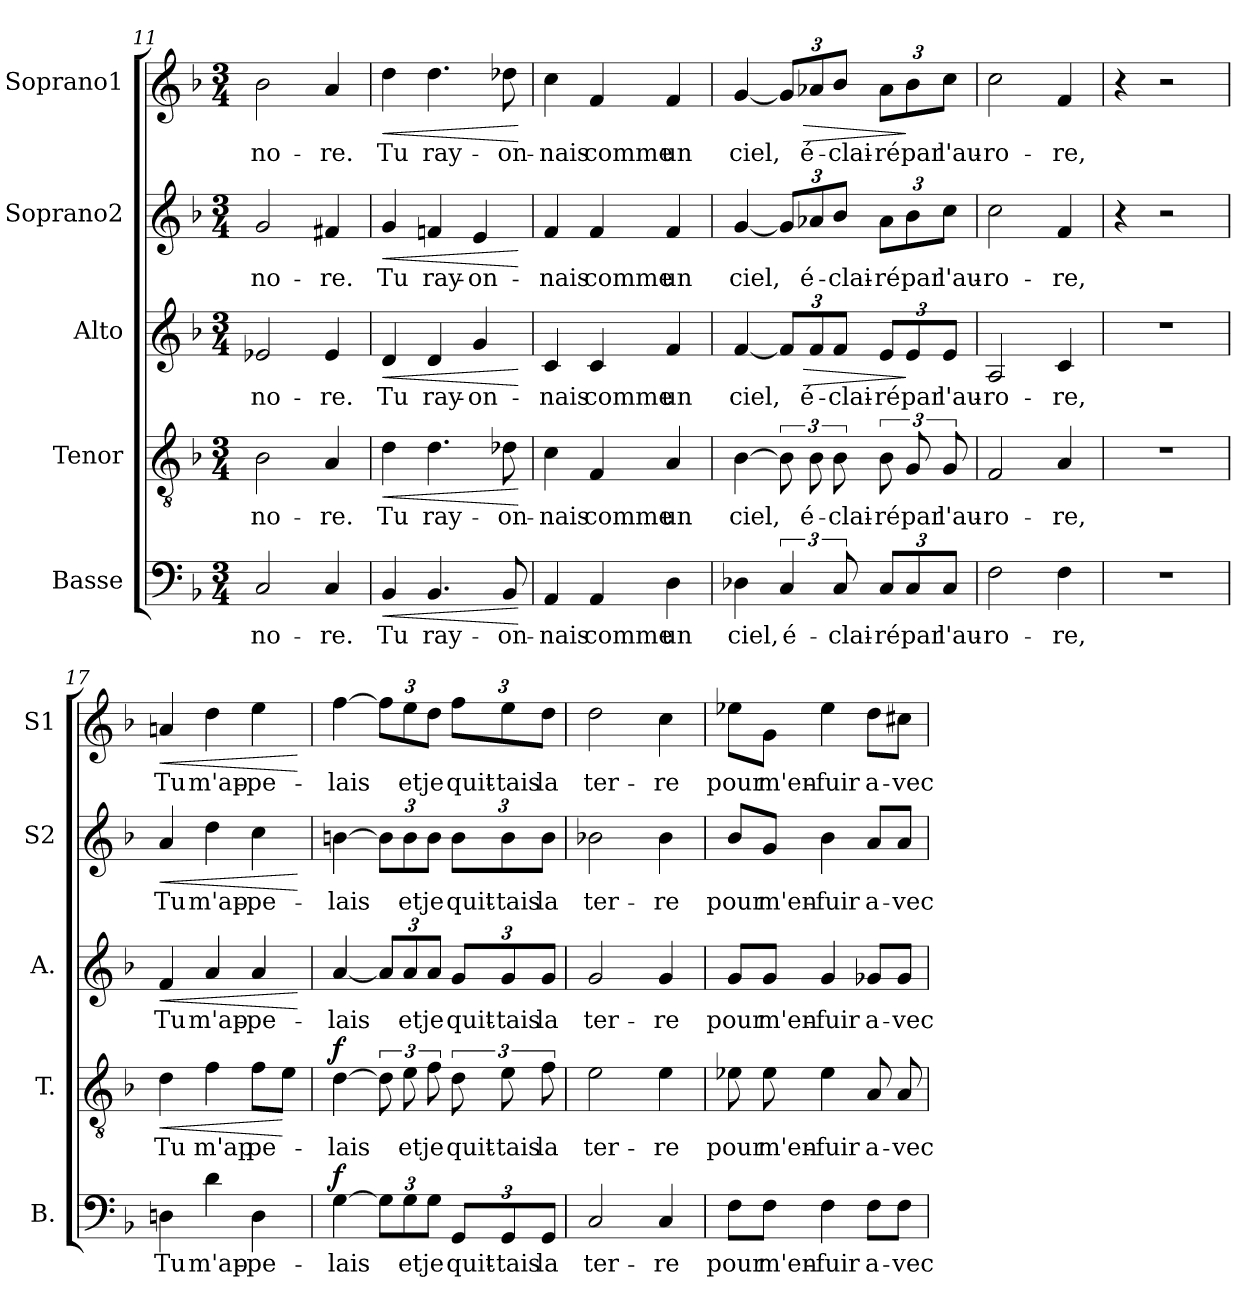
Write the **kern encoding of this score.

**kern	**text	**dynam	**kern	**text	**dynam	**kern	**text	**dynam	**kern	**text	**dynam	**kern	**text	**dynam
*part5	*part5	*part5	*part4	*part4	*part4	*part3	*part3	*part3	*part2	*part2	*part2	*part1	*part1	*part1
*staff5	*staff5	*staff5	*staff4	*staff4	*staff4	*staff3	*staff3	*staff3	*staff2	*staff2	*staff2	*staff1	*staff1	*staff1
*I"Basse	*	*	*I"Tenor	*	*	*I"Alto	*	*	*I"Soprano2	*	*	*I"Soprano1	*	*
*I'B.	*	*	*I'T.	*	*	*I'A.	*	*	*I'S2	*	*	*I'S1	*	*
*clefF4	*	*	*clefGv2	*	*	*clefG2	*	*	*clefG2	*	*	*clefG2	*	*
*k[b-]	*	*	*k[b-]	*	*	*k[b-]	*	*	*k[b-]	*	*	*k[b-]	*	*
*M3/4	*	*	*M3/4	*	*	*M3/4	*	*	*M3/4	*	*	*M3/4	*	*
=11	=11	=11	=11	=11	=11	=11	=11	=11	=11	=11	=11	=11	=11	=11
!	!LO:LY:b	!	!	!LO:LY:b	!	!	!LO:LY:b	!	!	!LO:LY:b	!	!	!LO:LY:b	!
2C/	-no-	.	2B-\	-no-	.	2e-X/	-no-	.	2g/	-no-	.	2b-\	-no-	.
!	!LO:LY:b	!	!	!LO:LY:b	!	!	!LO:LY:b	!	!	!LO:LY:b	!	!	!LO:LY:b	!
4C/	-re.	.	4A/	-re.	.	4e-/	-re.	.	4f#X/	-re.	.	4a/	-re.	.
=12	=12	=12	=12	=12	=12	=12	=12	=12	=12	=12	=12	=12	=12	=12
!	!LO:LY:b	!LO:HP:b	!	!LO:LY:b	!LO:HP:b	!	!LO:LY:b	!LO:HP:b	!	!LO:LY:b	!LO:HP:b	!	!LO:LY:b	!LO:HP:b
4BB-/	Tu	<	4d\	Tu	<	4d/	Tu	<	4g/	Tu	<	4dd\	Tu	<
!	!LO:LY:b	!	!	!LO:LY:b	!	!	!LO:LY:b	!	!	!LO:LY:b	!	!	!LO:LY:b	!
4.BB-/	ray-	.	4.d\	ray-	.	4d/	ray-	.	4fn/	ray-	.	4.dd\	ray-	.
!	!	!	!	!	!	!	!LO:LY:b	!	!	!LO:LY:b	!	!	!	!
.	.	.	.	.	.	4g/	-on-	.	4e/	-on-	.	.	.	.
!	!LO:LY:b	!	!	!LO:LY:b	!	!	!	!	!	!	!	!	!LO:LY:b	!
8BB-/	-on-	.	8d-X\	-on-	.	.	.	.	.	.	.	8dd-X\	-on-	.
.	.	[	.	.	[	.	.	[	.	.	[	.	.	[
=13	=13	=13	=13	=13	=13	=13	=13	=13	=13	=13	=13	=13	=13	=13
!	!LO:LY:b	!	!	!LO:LY:b	!	!	!LO:LY:b	!	!	!LO:LY:b	!	!	!LO:LY:b	!
4AA/	-nais	.	4c\	-nais	.	4c/	-nais	.	4f/	-nais	.	4cc\	-nais	.
!	!LO:LY:b	!	!	!LO:LY:b	!	!	!LO:LY:b	!	!	!LO:LY:b	!	!	!LO:LY:b	!
4AA/	comme	.	4F/	comme	.	4c/	comme	.	4f/	comme	.	4f/	comme	.
!	!LO:LY:b	!	!	!LO:LY:b	!	!	!LO:LY:b	!	!	!LO:LY:b	!	!	!LO:LY:b	!
4D\	un	.	4A/	un	.	4f/	un	.	4f/	un	.	4f/	un	.
=14	=14	=14	=14	=14	=14	=14	=14	=14	=14	=14	=14	=14	=14	=14
!	!LO:LY:b	!	!	!LO:LY:b	!	!	!LO:LY:b	!	!	!LO:LY:b	!	!	!LO:LY:b	!
4D-X\	-ciel,	.	[4B-\	-ciel,	.	[4f/	-ciel,	.	[4g/	-ciel,	.	[4g/	-ciel,	.
!	!LO:LY:b	!	!	!	!	!	!	!	!	!	!	!	!	!
6C/	é-	.	12B-\]	.	.	12f/L]	.	.	12g/L]	.	.	12g/L]	.	.
!	!	!	!	!LO:LY:b	!	!	!LO:LY:b	!LO:HP:b	!	!LO:LY:b	!	!	!LO:LY:b	!LO:HP:b
.	.	.	12B-\	é-	.	12f/	é-	>	12a-X/	é-	.	12a-X/	é-	>
!	!LO:LY:b	!	!	!LO:LY:b	!	!	!LO:LY:b	!	!	!LO:LY:b	!	!	!LO:LY:b	!
12C/	-clai-	.	12B-\	-clai-	.	12f/J	-clai-	.	12b-/J	-clai-	.	12b-/J	-clai-	.
!	!LO:LY:b	!	!	!LO:LY:b	!	!	!LO:LY:b	!	!	!LO:LY:b	!	!	!LO:LY:b	!
12C/L	-ré	.	12B-\	-ré	.	12e/L	-ré	.	12a-\L	-ré	.	12a-\L	-ré	.
!	!LO:LY:b	!	!	!LO:LY:b	!	!	!LO:LY:b	!	!	!LO:LY:b	!	!	!LO:LY:b	!
12C/	par	.	12G/	par	.	12e/	par	]	12b-\	par	.	12b-\	par	]
!	!LO:LY:b	!	!	!LO:LY:b	!	!	!LO:LY:b	!	!	!LO:LY:b	!	!	!LO:LY:b	!
12C/J	l'au-	.	12G/	l'au-	.	12e/J	l'au-	.	12cc\J	l'au-	.	12cc\J	l'au-	.
=15	=15	=15	=15	=15	=15	=15	=15	=15	=15	=15	=15	=15	=15	=15
!	!LO:LY:b	!	!	!LO:LY:b	!	!	!LO:LY:b	!	!	!LO:LY:b	!	!	!LO:LY:b	!
2F\	-ro-	.	2F/	-ro-	.	2A/	-ro-	.	2cc\	-ro-	.	2cc\	-ro-	.
!	!LO:LY:b	!	!	!LO:LY:b	!	!	!LO:LY:b	!	!	!LO:LY:b	!	!	!LO:LY:b	!
4F\	-re,	.	4A/	-re,	.	4c/	-re,	.	4f/	-re,	.	4f/	-re,	.
=16	=16	=16	=16	=16	=16	=16	=16	=16	=16	=16	=16	=16	=16	=16
2.r	.	.	2.r	.	.	2.r	.	.	4r	.	.	4r	.	.
.	.	.	.	.	.	.	.	.	2r	.	.	2r	.	.
=17	=17	=17	=17	=17	=17	=17	=17	=17	=17	=17	=17	=17	=17	=17
!	!LO:LY:b	!	!	!LO:LY:b	!LO:HP:b	!	!LO:LY:b	!LO:HP:b	!	!LO:LY:b	!LO:HP:b	!	!LO:LY:b	!LO:HP:b
4Dn\	Tu	.	4d\	Tu	<	4f/	Tu	<	4a/	Tu	<	4an/	Tu	<
!	!LO:LY:b	!	!	!LO:LY:b	!	!	!LO:LY:b	!	!	!LO:LY:b	!	!	!LO:LY:b	!
4d\	m'ap-	.	4f\	m'ap	.	4a/	m'ap-	.	4dd\	m'ap-	.	4dd\	m'ap-	.
!	!LO:LY:b	!	!	!LO:LY:b	!	!	!LO:LY:b	!	!	!LO:LY:b	!	!	!LO:LY:b	!
4D\	-pe-	.	8f\L	pe-	.	4a/	-pe-	.	4cc\	-pe-	.	4ee\	-pe-	.
.	.	.	8e\J	.	[	.	.	.	.	.	.	.	.	.
.	.	.	.	.	.	.	.	[	.	.	[	.	.	[
=18	=18	=18	=18	=18	=18	=18	=18	=18	=18	=18	=18	=18	=18	=18
!	!LO:LY:b	!LO:DY:b	!	!LO:LY:b	!LO:DY:b	!	!LO:LY:b	!	!	!LO:LY:b	!	!	!LO:LY:b	!
[4G\	-lais	f	[4d\	-lais	f	[4a/	-lais	.	[4bn\	-lais	.	[4ff\	-lais	.
12G\L]	.	.	12d\]	.	.	12a/L]	.	.	12b\L]	.	.	12ff\L]	.	.
!	!LO:LY:b	!	!	!LO:LY:b	!	!	!LO:LY:b	!	!	!LO:LY:b	!	!	!LO:LY:b	!
12G\	et	.	12e\	et	.	12a/	et	.	12b\	et	.	12ee\	et	.
!	!LO:LY:b	!	!	!LO:LY:b	!	!	!LO:LY:b	!	!	!LO:LY:b	!	!	!LO:LY:b	!
12G\J	je	.	12f\	je	.	12a/J	je	.	12b\J	je	.	12dd\J	je	.
!	!LO:LY:b	!	!	!LO:LY:b	!	!	!LO:LY:b	!	!	!LO:LY:b	!	!	!LO:LY:b	!
12GG/L	quit-	.	12d\	quit-	.	12g/L	quit-	.	12b\L	quit-	.	12ff\L	quit-	.
!	!LO:LY:b	!	!	!LO:LY:b	!	!	!LO:LY:b	!	!	!LO:LY:b	!	!	!LO:LY:b	!
12GG/	-tais	.	12e\	-tais	.	12g/	-tais	.	12b\	-tais	.	12ee\	-tais	.
!	!LO:LY:b	!	!	!LO:LY:b	!	!	!LO:LY:b	!	!	!LO:LY:b	!	!	!LO:LY:b	!
12GG/J	la	.	12f\	la	.	12g/J	la	.	12b\J	la	.	12dd\J	la	.
=19	=19	=19	=19	=19	=19	=19	=19	=19	=19	=19	=19	=19	=19	=19
!	!LO:LY:b	!	!	!LO:LY:b	!	!	!LO:LY:b	!	!	!LO:LY:b	!	!	!LO:LY:b	!
2C/	ter-	.	2e\	ter-	.	2g/	ter-	.	2b-X\	ter-	.	2dd\	ter-	.
!	!LO:LY:b	!	!	!LO:LY:b	!	!	!LO:LY:b	!	!	!LO:LY:b	!	!	!LO:LY:b	!
4C/	-re	.	4e\	-re	.	4g/	-re	.	4b-\	-re	.	4cc\	-re	.
=20	=20	=20	=20	=20	=20	=20	=20	=20	=20	=20	=20	=20	=20	=20
!	!LO:LY:b	!	!	!LO:LY:b	!	!	!LO:LY:b	!	!	!LO:LY:b	!	!	!LO:LY:b	!
8F\L	pour	.	8e-X\	pour	.	8g/L	pour	.	8b-/L	pour	.	8ee-X\L	pour	.
!	!LO:LY:b	!	!	!LO:LY:b	!	!	!LO:LY:b	!	!	!LO:LY:b	!	!	!LO:LY:b	!
8F\J	m'en-	.	8e-\	m'en-	.	8g/J	m'en-	.	8g/J	m'en-	.	8g\J	m'en-	.
!	!LO:LY:b	!	!	!LO:LY:b	!	!	!LO:LY:b	!	!	!LO:LY:b	!	!	!LO:LY:b	!
4F\	-fuir	.	4e-\	-fuir	.	4g/	-fuir	.	4b-\	-fuir	.	4ee-\	-fuir	.
!	!LO:LY:b	!	!	!LO:LY:b	!	!	!LO:LY:b	!	!	!LO:LY:b	!	!	!LO:LY:b	!
8F\L	a-	.	8A/	a-	.	8g-X/L	a-	.	8a/L	a-	.	8dd\L	a-	.
!	!LO:LY:b	!	!	!LO:LY:b	!	!	!LO:LY:b	!	!	!LO:LY:b	!	!	!LO:LY:b	!
8F\J	-vec	.	8A/	-vec	.	8g-/J	-vec	.	8a/J	-vec	.	8cc#X\J	-vec	.
=	=	=	=	=	=	=	=	=	=	=	=	=	=	=
*-	*-	*-	*-	*-	*-	*-	*-	*-	*-	*-	*-	*-	*-	*-
